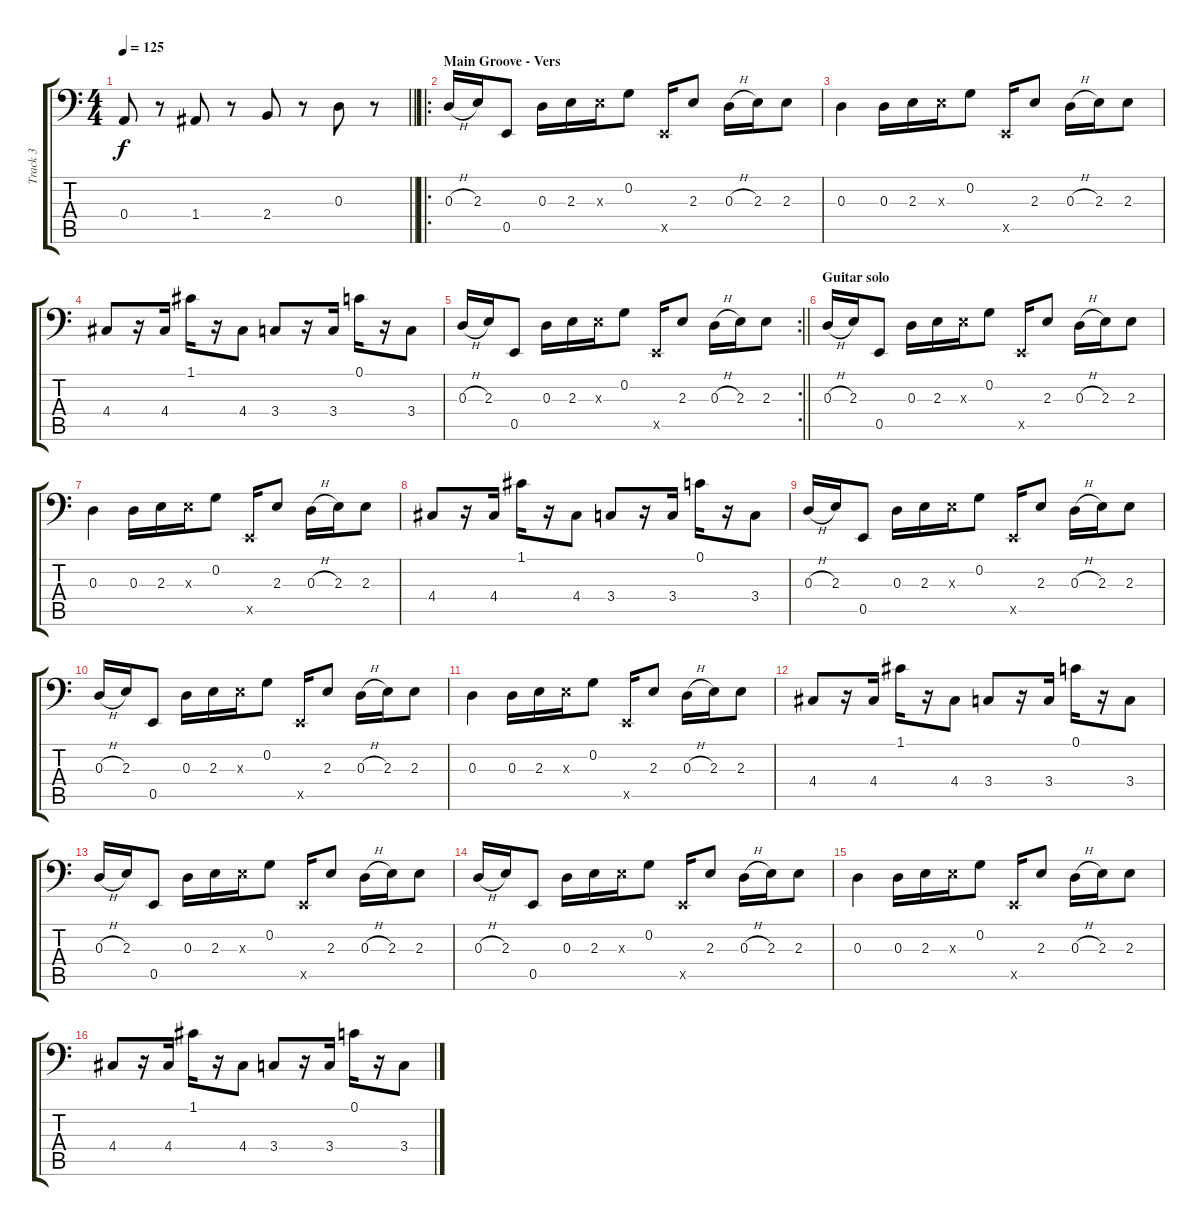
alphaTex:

\track ("Track 3" "Track 3") {instrument slapbass1}
\staff {score tabs}
\tuning (C3 G2 D2 A1 E1 B0) {hide}
\ts (4 4)
\tempo 125
\clef f4
\barLineRight lightlight
\ks c
0.4.8{dy f} r.8 1.4.8 r.8 2.4.8 r.8 0.3.8 r.8 |
\ro
\section ("" "Main Groove - Vers")
0.3{h}.16 2.3.16 0.5.8 0.3.16 2.3.16 2.3{x}.16 0.2.8 0.5{x}.16 2.3.8 0.3{h}.16 2.3.16 2.3.8 |
0.3.4 0.3.16 2.3.16 2.3{x}.16 0.2.8 0.5{x}.16 2.3.8 0.3{h}.16 2.3.16 2.3.8 |
4.4.8 r.16 4.4.16 1.1.16 r.16 4.4.8 3.4.8 r.16 3.4.16 0.1.16 r.16 3.4.8 |
\rc 2
\barLineRight lightlight
0.3{h}.16 2.3.16 0.5.8 0.3.16 2.3.16 2.3{x}.16 0.2.8 0.5{x}.16 2.3.8 0.3{h}.16 2.3.16 2.3.8 |
\section ("" "Guitar solo")
0.3{h}.16 2.3.16 0.5.8 0.3.16 2.3.16 2.3{x}.16 0.2.8 0.5{x}.16 2.3.8 0.3{h}.16 2.3.16 2.3.8 |
0.3.4 0.3.16 2.3.16 2.3{x}.16 0.2.8 0.5{x}.16 2.3.8 0.3{h}.16 2.3.16 2.3.8 |
4.4.8 r.16 4.4.16 1.1.16 r.16 4.4.8 3.4.8 r.16 3.4.16 0.1.16 r.16 3.4.8 |
0.3{h}.16 2.3.16 0.5.8 0.3.16 2.3.16 2.3{x}.16 0.2.8 0.5{x}.16 2.3.8 0.3{h}.16 2.3.16 2.3.8 |
0.3{h}.16 2.3.16 0.5.8 0.3.16 2.3.16 2.3{x}.16 0.2.8 0.5{x}.16 2.3.8 0.3{h}.16 2.3.16 2.3.8 |
0.3.4 0.3.16 2.3.16 2.3{x}.16 0.2.8 0.5{x}.16 2.3.8 0.3{h}.16 2.3.16 2.3.8 |
4.4.8 r.16 4.4.16 1.1.16 r.16 4.4.8 3.4.8 r.16 3.4.16 0.1.16 r.16 3.4.8 |
0.3{h}.16 2.3.16 0.5.8 0.3.16 2.3.16 2.3{x}.16 0.2.8 0.5{x}.16 2.3.8 0.3{h}.16 2.3.16 2.3.8 |
0.3{h}.16 2.3.16 0.5.8 0.3.16 2.3.16 2.3{x}.16 0.2.8 0.5{x}.16 2.3.8 0.3{h}.16 2.3.16 2.3.8 |
0.3.4 0.3.16 2.3.16 2.3{x}.16 0.2.8 0.5{x}.16 2.3.8 0.3{h}.16 2.3.16 2.3.8 |
4.4.8 r.16 4.4.16 1.1.16 r.16 4.4.8 3.4.8 r.16 3.4.16 0.1.16 r.16 3.4.8
